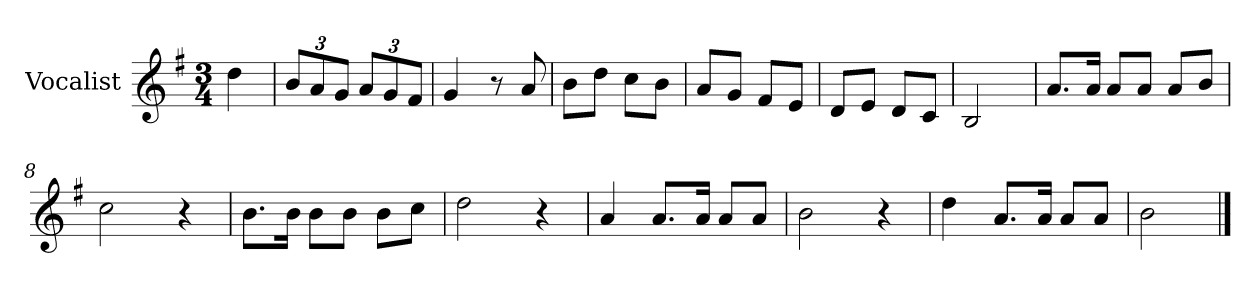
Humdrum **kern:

**kern
*part1
*staff1
*I"Vocalist
*k[f#]
*G:
*M3/4
=
4dd
=1
12bL
12a
12gJ
12aL
12g
12f#J
=2
4g
8r
8a
=3
8bL
8ddJ
8ccL
8bJ
=4
8aL
8gJ
8f#L
8eJ
=5
8dL
8eJ
8dL
8cJ
=6
2B
=7
8.aL
16aJk
8aL
8aJ
8aL
8bJ
=8
2cc
4r
=9
8.bL
16bJk
8bL
8bJ
8bL
8ccJ
=10
2dd
4r
=11
4a
8.aL
16aJk
8aL
8aJ
=12
2b
4r
=13
4dd
8.aL
16aJk
8aL
8aJ
=14
2b
==
*-
